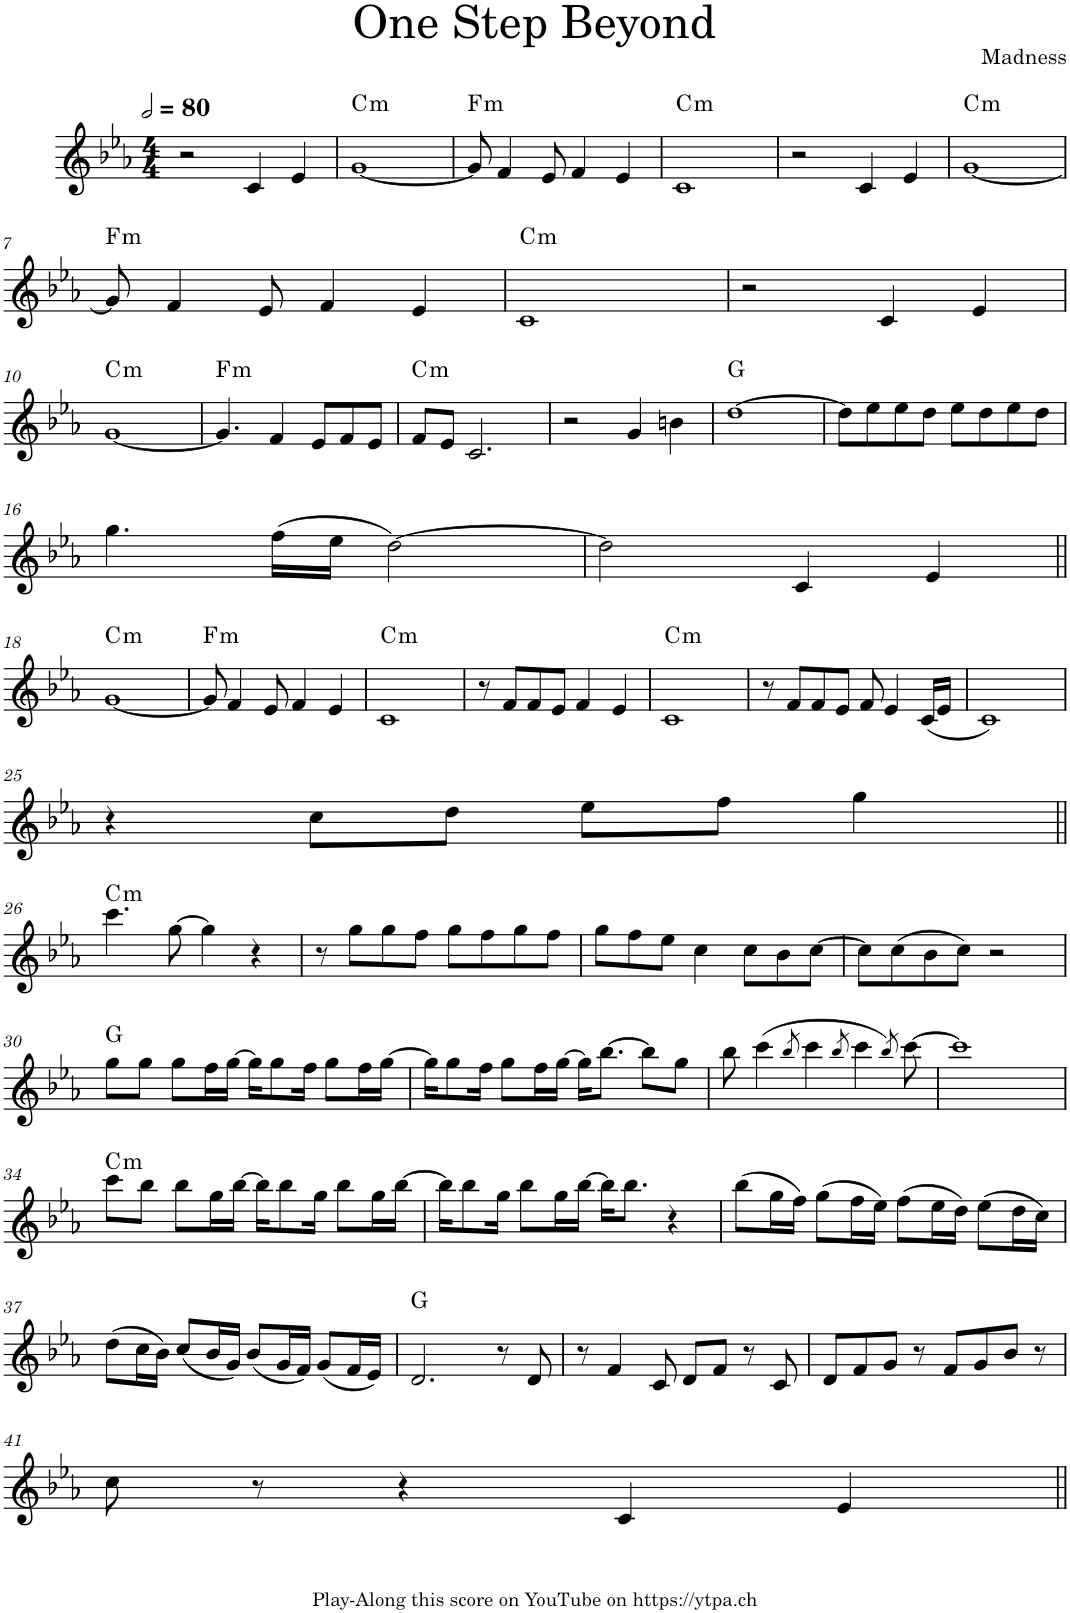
**kern	**harte
*part1	*part1
*staff1	*
*I"Piano	*
*I'Pno.	*
*clefG2	*
*k[b-e-a-]	*
*M4/4	*
*MM160	*
=1	=1
2r	.
4c/	.
4e-/	.
=2	=2
!	!LO:H:kt=m
[1g	C:min
=3	=3
!	!LO:H:kt=m
8g/]	F:min
4f/	.
8e-/	.
4f/	.
4e-/	.
=4	=4
!	!LO:H:kt=m
1c	C:min
=5	=5
2r	.
4c/	.
4e-/	.
=6	=6
!	!LO:H:kt=m
[1g	C:min
!!LO:LB:g=z
=7	=7
!	!LO:H:kt=m
8g/]	F:min
4f/	.
8e-/	.
4f/	.
4e-/	.
=8	=8
!	!LO:H:kt=m
1c	C:min
=9	=9
2r	.
4c/	.
4e-/	.
!!LO:LB:g=z
=10	=10
!	!LO:H:kt=m
[1g	C:min
=11	=11
!	!LO:H:kt=m
4.g/]	F:min
4f/	.
8e-/L	.
8f/	.
8e-/J	.
=12	=12
!	!LO:H:kt=m
8f/L	C:min
8e-/J	.
2.c/	.
=13	=13
2r	.
4g/	.
4bn\	.
=14	=14
!	!LO:H:kt=N.C.
[1dd	N
=15	=15
8dd\L]	.
8ee-\	.
8ee-\	.
8dd\J	.
8ee-\L	.
8dd\	.
8ee-\	.
8dd\J	.
!!LO:LB:g=z
=16	=16
4.gg\	.
(16ff\LL	.
16ee-\JJ	.
[2dd\)	.
=17	=17
2dd\]	.
4c/	.
4e-/	.
!!LO:LB:g=z
=18||	=18||
!	!LO:H:kt=m
[1g	C:min
=19	=19
!	!LO:H:kt=m
8g/]	F:min
4f/	.
8e-/	.
4f/	.
4e-/	.
=20	=20
!	!LO:H:kt=m
1c	C:min
=21	=21
8r	.
8f/L	.
8f/	.
8e-/J	.
4f/	.
4e-/	.
=22	=22
!	!LO:H:kt=m
1c	C:min
=23	=23
8r	.
8f/L	.
8f/	.
8e-/J	.
8f/	.
4e-/	.
(16c/LL	.
16e-/JJ	.
=24	=24
1c)	.
!!LO:LB:g=z
=25	=25
4r	.
8cc\L	.
8dd\J	.
8ee-\L	.
8ff\J	.
4gg\	.
!!LO:LB:g=z
=26||	=26||
!	!LO:H:kt=m
4.ccc\	C:min
[8gg\	.
4gg\]	.
4r	.
=27	=27
8r	.
8gg\L	.
8gg\	.
8ff\J	.
8gg\L	.
8ff\	.
8gg\	.
8ff\J	.
=28	=28
8gg\L	.
8ff\	.
8ee-\J	.
4cc\	.
8cc\L	.
8b-\	.
[8cc\J	.
=29	=29
8cc\L]	.
(8cc\	.
8b-\	.
8cc\J)	.
2r	.
!!LO:LB:g=z
=30	=30
8gg\L	G:maj
8gg\J	.
8gg\L	.
16ff\L	.
[16gg\JJ	.
16gg\KL]	.
8gg\	.
16ff\Jk	.
8gg\L	.
16ff\L	.
[16gg\JJ	.
=31	=31
16gg\KL]	.
8gg\	.
16ff\Jk	.
8gg\L	.
16ff\L	.
[16gg\JJ	.
16gg\KL]	.
[8.bb-\J	.
8bb-\L]	.
8gg\J	.
=32	=32
8bb-\	.
(4ccc\	.
8qbb-/	.
4ccc\	.
8qbb-/	.
4ccc\	.
8qbb-/)	.
[8ccc\	.
=33	=33
1ccc]	.
!!LO:LB:g=z
=34	=34
!	!LO:H:kt=m
8ccc\L	C:min
8bb-\J	.
8bb-\L	.
16gg\L	.
[16bb-\JJ	.
16bb-\KL]	.
8bb-\	.
16gg\Jk	.
8bb-\L	.
16gg\L	.
[16bb-\JJ	.
=35	=35
16bb-\KL]	.
8bb-\	.
16gg\Jk	.
8bb-\L	.
16gg\L	.
[16bb-\JJ	.
16bb-\KL]	.
8.bb-\J	.
4r	.
=36	=36
(8bb-\L	.
16gg\L	.
16ff\JJ)	.
(8gg\L	.
16ff\L	.
16ee-\JJ)	.
(8ff\L	.
16ee-\L	.
16dd\JJ)	.
(8ee-\L	.
16dd\L	.
16cc\JJ)	.
!!LO:LB:g=z
=37	=37
(8dd\L	.
16cc\L	.
16b-\JJ)	.
(8cc/L	.
16b-/L	.
16g/JJ)	.
(8b-/L	.
16g/L	.
16f/JJ)	.
(8g/L	.
16f/L	.
16e-/JJ)	.
=38	=38
2.d/	G:maj
8r	.
8d/	.
=39	=39
8r	.
4f/	.
8c/	.
8d/L	.
8f/J	.
8r	.
8c/	.
=40	=40
8d/L	.
8f/	.
8g/J	.
8r	.
8f/L	.
8g/	.
8b-/J	.
8r	.
!!LO:LB:g=z
=41	=41
8cc\	.
8r	.
4r	.
4c/	.
4e-/	.
=||	=||
*-	*-
